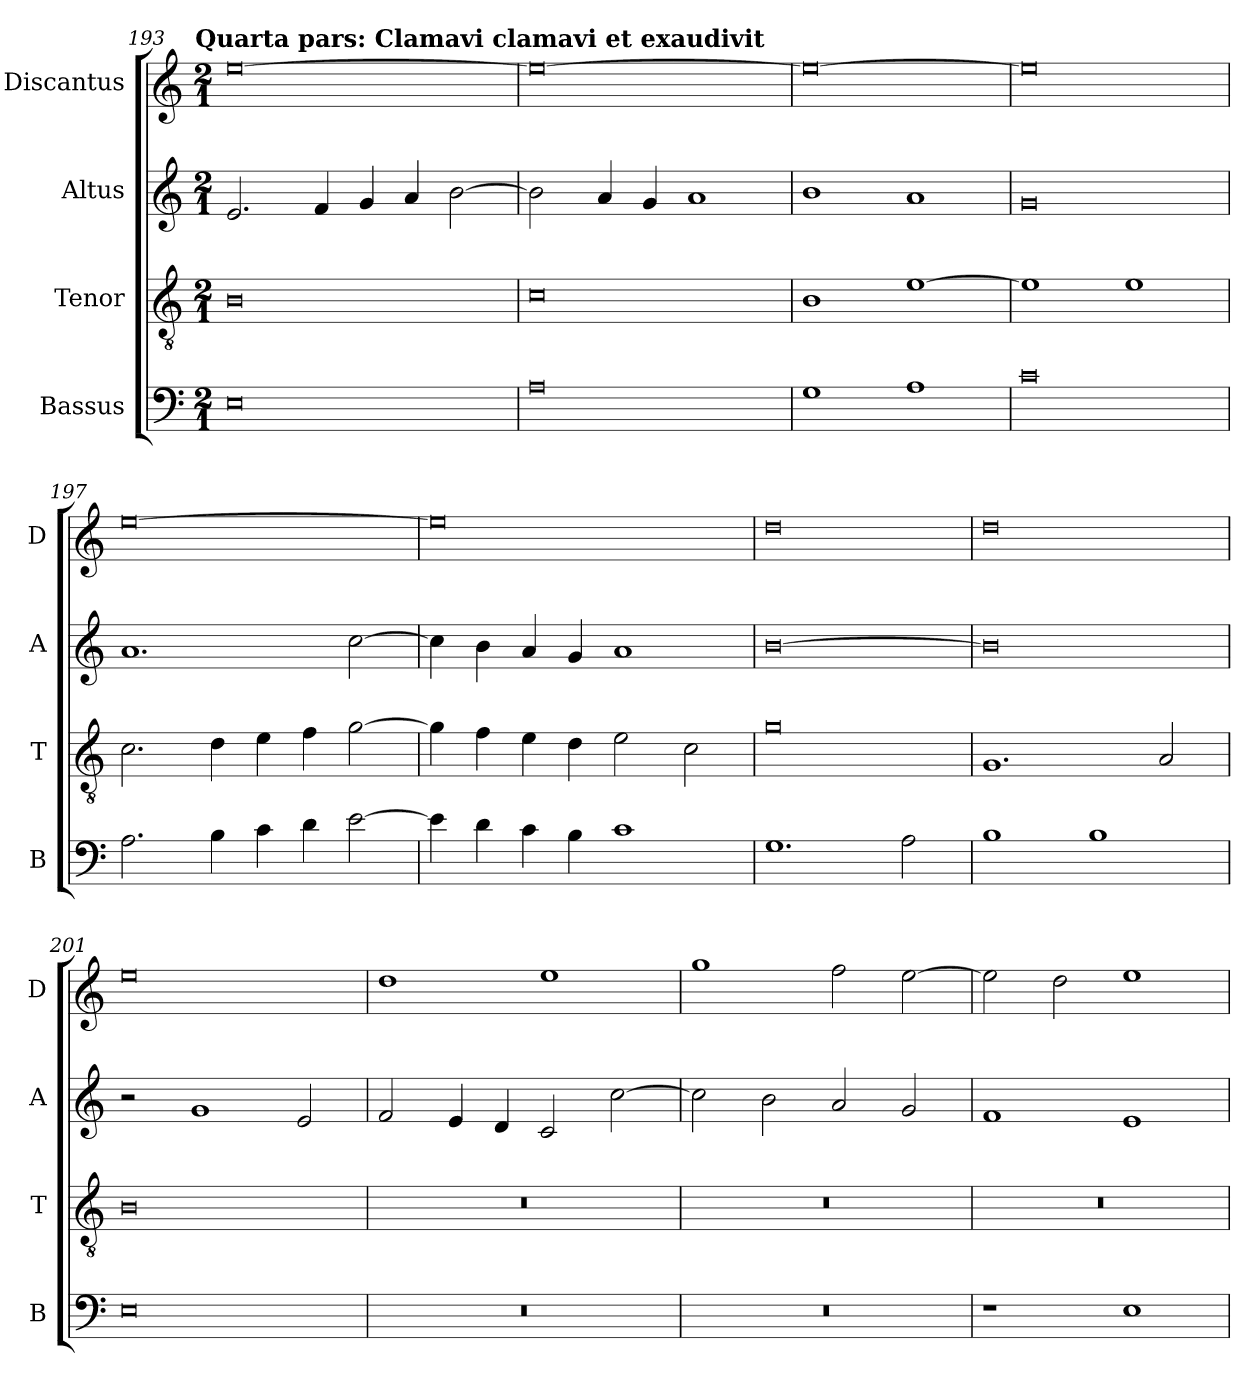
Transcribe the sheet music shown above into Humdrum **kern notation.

**kern	**kern	**kern	**kern
*part4	*part3	*part2	*part1
*staff4	*staff3	*staff2	*staff1
*I"Bassus	*I"Tenor	*I"Altus	*I"Discantus
*I'B	*I'T	*I'A	*I'D
!!LO:LB:g=z
*clefF4	*clefGv2	*clefG2	*clefG2
*k[]	*k[]	*k[]	*k[]
!!LO:TX:omd:t=Quarta pars&colon; Clamavi clamavi et exaudivit
*M2/1	*M2/1	*M2/1	*M2/1
=193	=193	=193	=193
0E	0B	2.e/	[0ee
.	.	4f/	.
.	.	4g/	.
.	.	4a/	.
.	.	[2b\	.
=194	=194	=194	=194
0A	0c	2b\]	0ee_
.	.	4a/	.
.	.	4g/	.
.	.	1a	.
=195	=195	=195	=195
1G	1B	1b	0ee_
1A	[1e	1a	.
=196	=196	=196	=196
0c	1e]	0g	0ee]
.	1e	.	.
=197	=197	=197	=197
2.A\	2.c\	1.a	[0ee
4B\	4d\	.	.
4c\	4e\	.	.
4d\	4f\	.	.
[2e\	[2g\	[2cc\	.
=198	=198	=198	=198
4e\]	4g\]	4cc\]	0ee]
4d\	4f\	4b\	.
4c\	4e\	4a/	.
4B\	4d\	4g/	.
1c	2e\	1a	.
.	2c\	.	.
=199	=199	=199	=199
1.G	0g	[0b	0dd
2A\	.	.	.
=200	=200	=200	=200
1B	1.G	0b]	0dd
1B	.	.	.
.	2A/	.	.
=201	=201	=201	=201
0E	0B	2r	0ee
.	.	1g	.
.	.	2e/	.
=202	=202	=202	=202
0r	0r	2f/	1dd
.	.	4e/	.
.	.	4d/	.
.	.	2c/	1ee
.	.	[2cc\	.
=203	=203	=203	=203
0r	0r	2cc\]	1gg
.	.	2b\	.
.	.	2a/	2ff\
.	.	2g/	[2ee\
=204	=204	=204	=204
1r	0r	1f	2ee\]
.	.	.	2dd\
1E	.	1e	1ee
=	=	=	=
*-	*-	*-	*-
